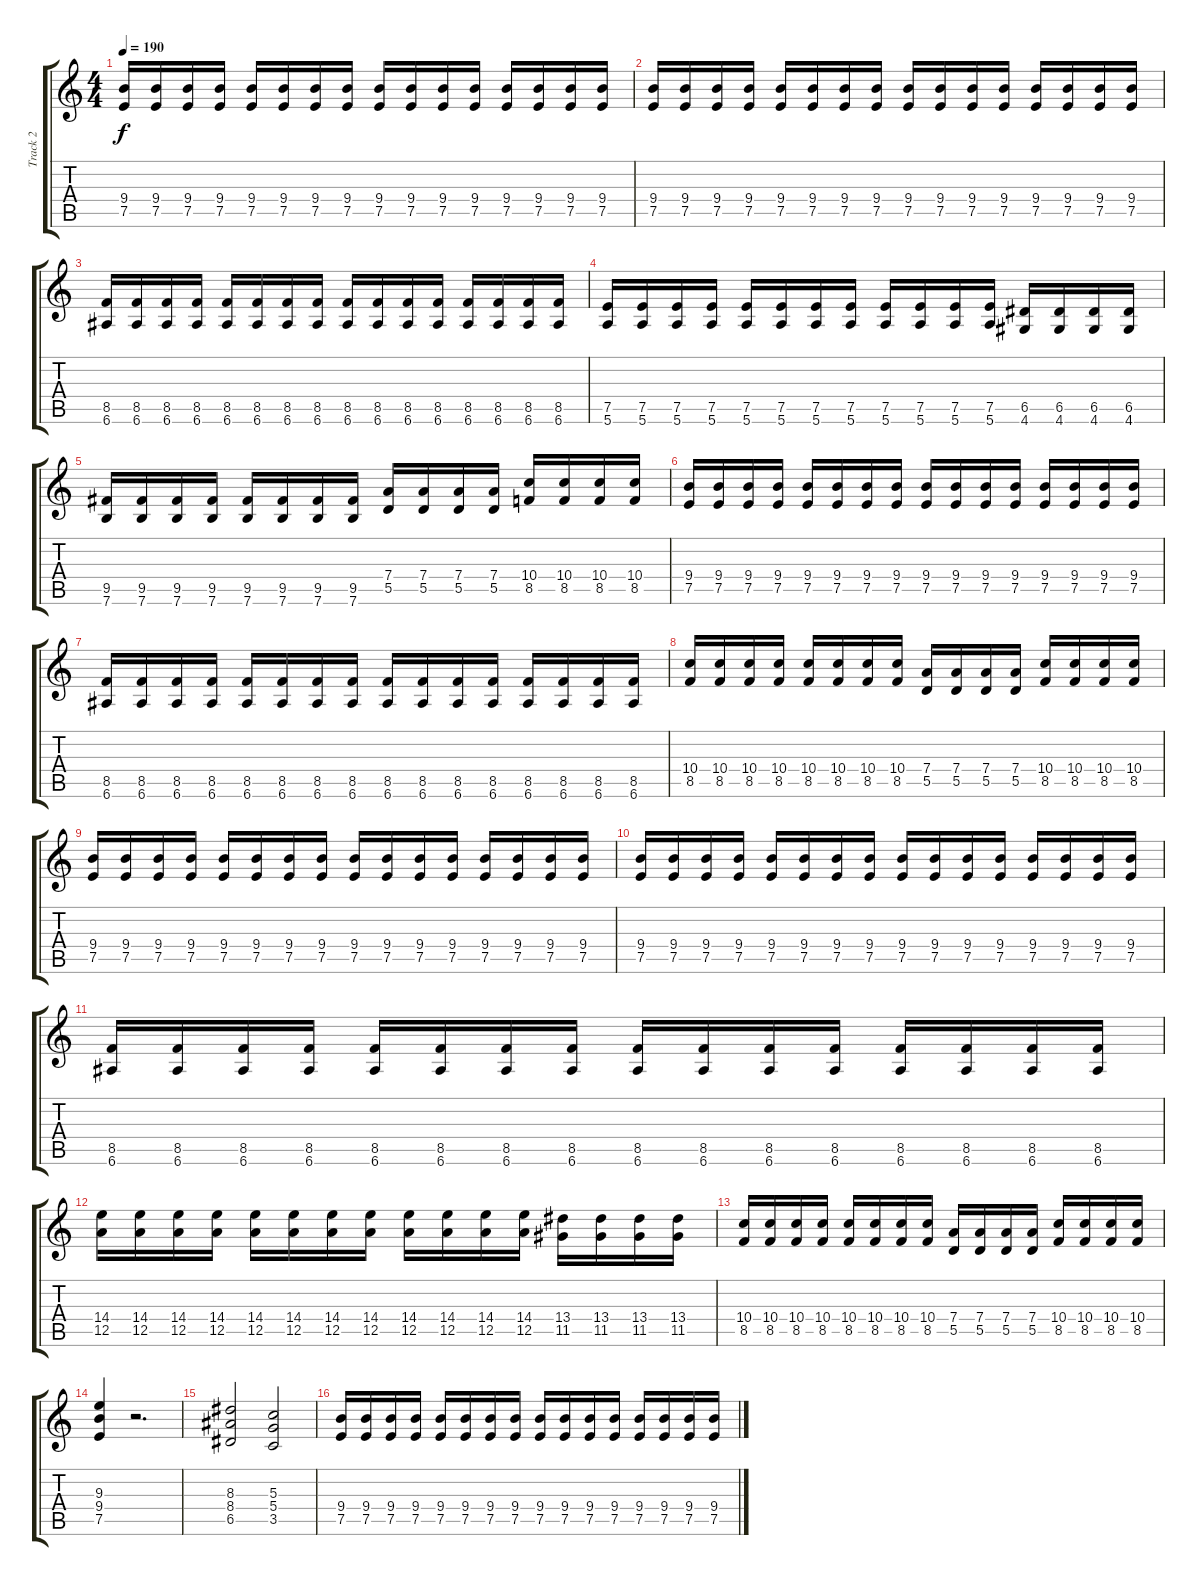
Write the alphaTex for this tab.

\track ("Track 2" "Track 2") {instrument distortionguitar}
\staff {score tabs}
\tuning (E4 B3 G3 D3 A2 E2) {hide}
\ts (4 4)
\tempo 190
\clef g2
\ks c
(9.4 7.5).16{dy f} (9.4 7.5).16 (9.4 7.5).16 (9.4 7.5).16 (9.4 7.5).16 (9.4 7.5).16 (9.4 7.5).16 (9.4 7.5).16 (9.4 7.5).16 (9.4 7.5).16 (9.4 7.5).16 (9.4 7.5).16 (9.4 7.5).16 (9.4 7.5).16 (9.4 7.5).16 (9.4 7.5).16 |
(9.4 7.5).16 (9.4 7.5).16 (9.4 7.5).16 (9.4 7.5).16 (9.4 7.5).16 (9.4 7.5).16 (9.4 7.5).16 (9.4 7.5).16 (9.4 7.5).16 (9.4 7.5).16 (9.4 7.5).16 (9.4 7.5).16 (9.4 7.5).16 (9.4 7.5).16 (9.4 7.5).16 (9.4 7.5).16 |
(8.5 6.6).16 (8.5 6.6).16 (8.5 6.6).16 (8.5 6.6).16 (8.5 6.6).16 (8.5 6.6).16 (8.5 6.6).16 (8.5 6.6).16 (8.5 6.6).16 (8.5 6.6).16 (8.5 6.6).16 (8.5 6.6).16 (8.5 6.6).16 (8.5 6.6).16 (8.5 6.6).16 (8.5 6.6).16 |
(7.5 5.6).16 (7.5 5.6).16 (7.5 5.6).16 (7.5 5.6).16 (7.5 5.6).16 (7.5 5.6).16 (7.5 5.6).16 (7.5 5.6).16 (7.5 5.6).16 (7.5 5.6).16 (7.5 5.6).16 (7.5 5.6).16 (6.5 4.6).16 (6.5 4.6).16 (6.5 4.6).16 (6.5 4.6).16 |
(9.5 7.6).16 (9.5 7.6).16 (9.5 7.6).16 (9.5 7.6).16 (9.5 7.6).16 (9.5 7.6).16 (9.5 7.6).16 (9.5 7.6).16 (7.4 5.5).16 (7.4 5.5).16 (7.4 5.5).16 (7.4 5.5).16 (10.4 8.5).16 (10.4 8.5).16 (10.4 8.5).16 (10.4 8.5).16 |
(9.4 7.5).16 (9.4 7.5).16 (9.4 7.5).16 (9.4 7.5).16 (9.4 7.5).16 (9.4 7.5).16 (9.4 7.5).16 (9.4 7.5).16 (9.4 7.5).16 (9.4 7.5).16 (9.4 7.5).16 (9.4 7.5).16 (9.4 7.5).16 (9.4 7.5).16 (9.4 7.5).16 (9.4 7.5).16 |
(8.5 6.6).16 (8.5 6.6).16 (8.5 6.6).16 (8.5 6.6).16 (8.5 6.6).16 (8.5 6.6).16 (8.5 6.6).16 (8.5 6.6).16 (8.5 6.6).16 (8.5 6.6).16 (8.5 6.6).16 (8.5 6.6).16 (8.5 6.6).16 (8.5 6.6).16 (8.5 6.6).16 (8.5 6.6).16 |
(10.4 8.5).16 (10.4 8.5).16 (10.4 8.5).16 (10.4 8.5).16 (10.4 8.5).16 (10.4 8.5).16 (10.4 8.5).16 (10.4 8.5).16 (7.4 5.5).16 (7.4 5.5).16 (7.4 5.5).16 (7.4 5.5).16 (10.4 8.5).16 (10.4 8.5).16 (10.4 8.5).16 (10.4 8.5).16 |
(9.4 7.5).16 (9.4 7.5).16 (9.4 7.5).16 (9.4 7.5).16 (9.4 7.5).16 (9.4 7.5).16 (9.4 7.5).16 (9.4 7.5).16 (9.4 7.5).16 (9.4 7.5).16 (9.4 7.5).16 (9.4 7.5).16 (9.4 7.5).16 (9.4 7.5).16 (9.4 7.5).16 (9.4 7.5).16 |
(9.4 7.5).16 (9.4 7.5).16 (9.4 7.5).16 (9.4 7.5).16 (9.4 7.5).16 (9.4 7.5).16 (9.4 7.5).16 (9.4 7.5).16 (9.4 7.5).16 (9.4 7.5).16 (9.4 7.5).16 (9.4 7.5).16 (9.4 7.5).16 (9.4 7.5).16 (9.4 7.5).16 (9.4 7.5).16 |
(8.5 6.6).16 (8.5 6.6).16 (8.5 6.6).16 (8.5 6.6).16 (8.5 6.6).16 (8.5 6.6).16 (8.5 6.6).16 (8.5 6.6).16 (8.5 6.6).16 (8.5 6.6).16 (8.5 6.6).16 (8.5 6.6).16 (8.5 6.6).16 (8.5 6.6).16 (8.5 6.6).16 (8.5 6.6).16 |
(14.4 12.5).16 (14.4 12.5).16 (14.4 12.5).16 (14.4 12.5).16 (14.4 12.5).16 (14.4 12.5).16 (14.4 12.5).16 (14.4 12.5).16 (14.4 12.5).16 (14.4 12.5).16 (14.4 12.5).16 (14.4 12.5).16 (13.4 11.5).16 (13.4 11.5).16 (13.4 11.5).16 (13.4 11.5).16 |
(10.4 8.5).16 (10.4 8.5).16 (10.4 8.5).16 (10.4 8.5).16 (10.4 8.5).16 (10.4 8.5).16 (10.4 8.5).16 (10.4 8.5).16 (7.4 5.5).16 (7.4 5.5).16 (7.4 5.5).16 (7.4 5.5).16 (10.4 8.5).16 (10.4 8.5).16 (10.4 8.5).16 (10.4 8.5).16 |
(9.3 9.4 7.5).4 r.2{d} |
(8.3 8.4 6.5).2 (5.3 5.4 3.5).2 |
(9.4 7.5).16 (9.4 7.5).16 (9.4 7.5).16 (9.4 7.5).16 (9.4 7.5).16 (9.4 7.5).16 (9.4 7.5).16 (9.4 7.5).16 (9.4 7.5).16 (9.4 7.5).16 (9.4 7.5).16 (9.4 7.5).16 (9.4 7.5).16 (9.4 7.5).16 (9.4 7.5).16 (9.4 7.5).16
